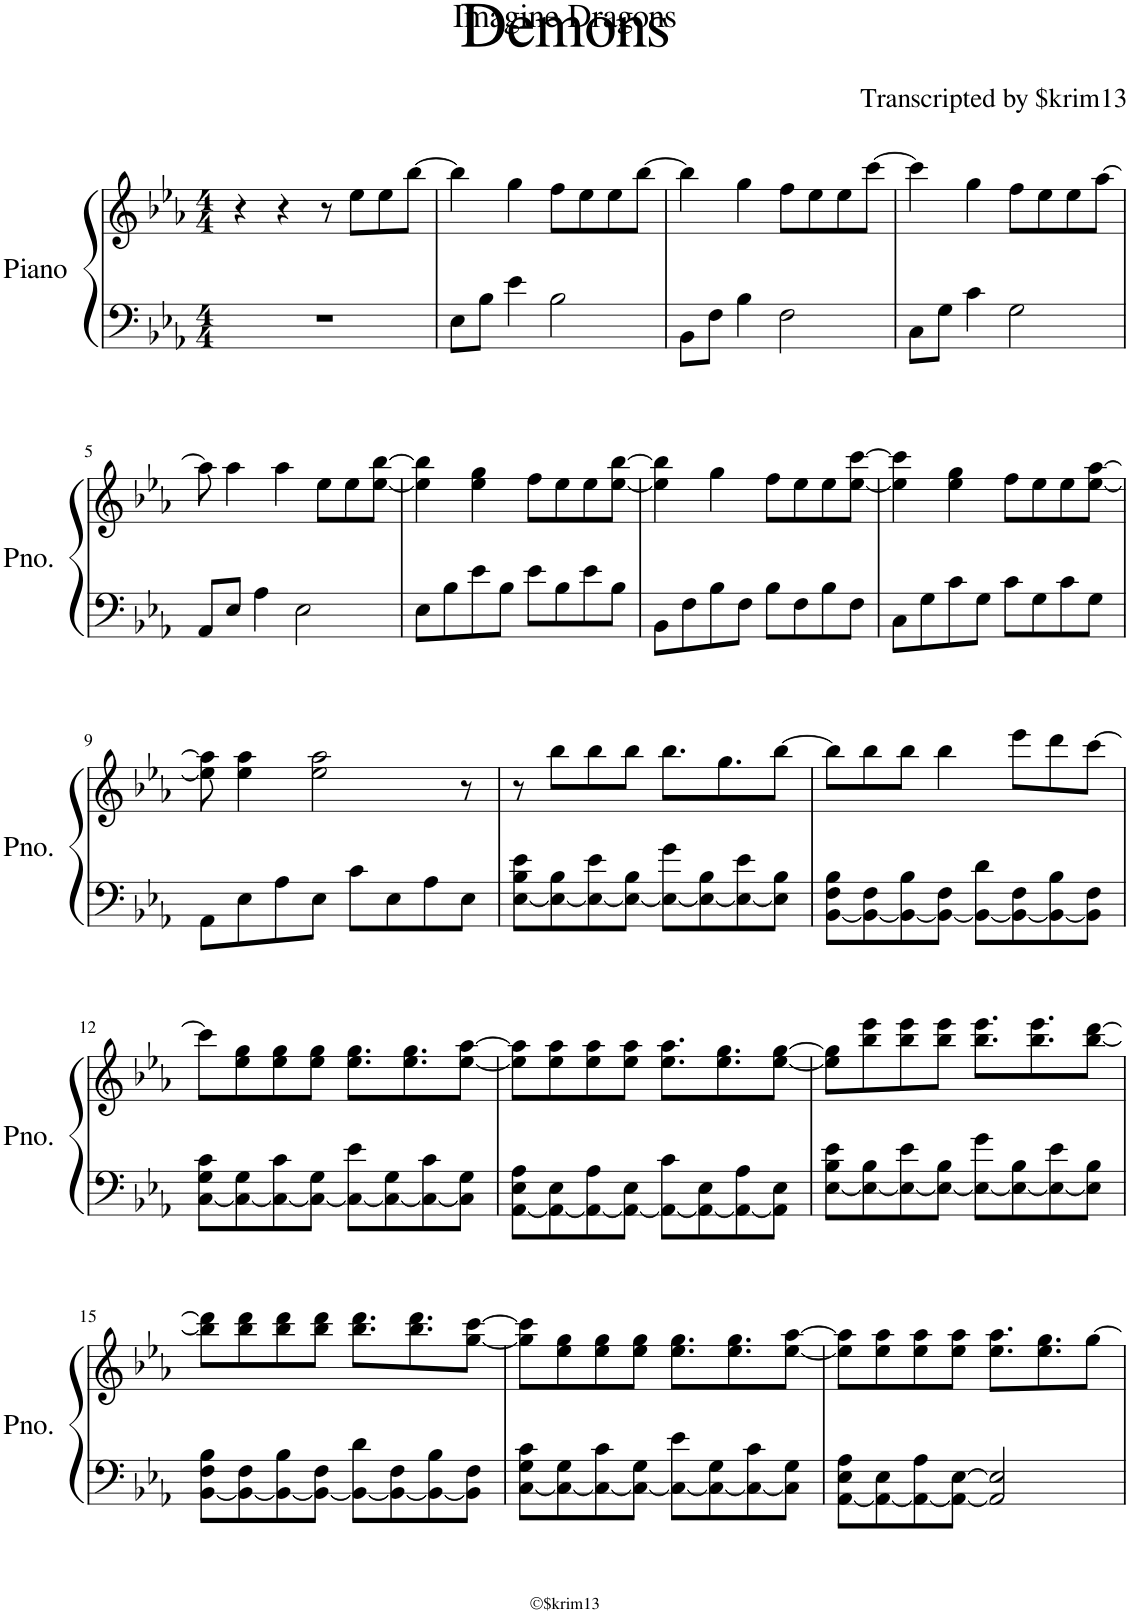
**kern	**kern
*part1	*part1
*staff2	*staff1
*I"Piano	*
*I'Pno.	*
*clefF4	*clefG2
*k[b-e-a-]	*k[b-e-a-]
*M4/4	*M4/4
=1	=1
1r	4r
.	4r
.	8r
.	8ee-\L
.	8ee-\
.	[8bb-\J
=2	=2
8E-\L	4bb-\]
8B-\J	.
4e-\	4gg\
2B-\	8ff\L
.	8ee-\
.	8ee-\
.	[8bb-\J
=3	=3
8BB-\L	4bb-\]
8F\J	.
4B-\	4gg\
2F\	8ff\L
.	8ee-\
.	8ee-\
.	[8ccc\J
=4	=4
8C\L	4ccc\]
8G\J	.
4c\	4gg\
2G\	8ff\L
.	8ee-\
.	8ee-\
.	[8aa-\J
!!LO:LB:g=z
=5	=5
8AA-/L	8aa-\]
8E-/J	4aa-\
4A-\	.
.	4aa-\
2E-\	.
.	8ee-\L
.	8ee-\
.	[8ee-\ [8bb-\J
=6	=6
8E-\L	4ee-\] 4bb-\]
8B-\	.
8e-\	4ee-\ 4gg\
8B-\J	.
8e-\L	8ff\L
8B-\	8ee-\
8e-\	8ee-\
8B-\J	[8ee-\ [8bb-\J
=7	=7
8BB-\L	4ee-\] 4bb-\]
8F\	.
8B-\	4gg\
8F\J	.
8B-\L	8ff\L
8F\	8ee-\
8B-\	8ee-\
8F\J	[8ee-\ [8ccc\J
=8	=8
8C\L	4ee-\] 4ccc\]
8G\	.
8c\	4ee-\ 4gg\
8G\J	.
8c\L	8ff\L
8G\	8ee-\
8c\	8ee-\
8G\J	[8ee-\ [8aa-\J
!!LO:LB:g=z
=9	=9
8AA-\L	8ee-\] 8aa-\]
8E-\	4ee-\ 4aa-\
8A-\	.
8E-\J	2ee-\ 2aa-\
8c\L	.
8E-\	.
8A-\	.
8E-\J	8r
=10	=10
[8E-\ 8B-\ 8e-\L	8r
8E-\_ 8B-\	8bb-\L
8E-\_ 8e-\	8bb-\
8E-\_ 8B-\J	8bb-\J
8E-\_ 8g\L	8.bb-\L
8E-\_ 8B-\	.
.	8.gg\
8E-\_ 8e-\	.
8E-\] 8B-\J	[8bb-\J
=11	=11
[8BB-\ 8F\ 8B-\L	8bb-\L]
8BB-\_ 8F\	8bb-\
8BB-\_ 8B-\	8bb-\J
8BB-\_ 8F\J	4bb-\
8BB-\_ 8d\L	.
8BB-\_ 8F\	8eee-\L
8BB-\_ 8B-\	8ddd\
8BB-\] 8F\J	[8ccc\J
!!LO:LB:g=z
=12	=12
[8C\ 8G\ 8c\L	8ccc\L]
8C\_ 8G\	8ee-\ 8gg\
8C\_ 8c\	8ee-\ 8gg\
8C\_ 8G\J	8ee-\ 8gg\J
8C\_ 8e-\L	8.ee-\ 8.gg\L
8C\_ 8G\	.
.	8.ee-\ 8.gg\
8C\_ 8c\	.
8C\] 8G\J	[8ee-\ [8aa-\J
=13	=13
[8AA-\ 8E-\ 8A-\L	8ee-\] 8aa-\]L
8AA-\_ 8E-\	8ee-\ 8aa-\
8AA-\_ 8A-\	8ee-\ 8aa-\
8AA-\_ 8E-\J	8ee-\ 8aa-\J
8AA-\_ 8c\L	8.ee-\ 8.aa-\L
8AA-\_ 8E-\	.
.	8.ee-\ 8.gg\
8AA-\_ 8A-\	.
8AA-\] 8E-\J	[8ee-\ [8gg\J
=14	=14
[8E-\ 8B-\ 8e-\L	8ee-\] 8gg\]L
8E-\_ 8B-\	8bb-\ 8eee-\
8E-\_ 8e-\	8bb-\ 8eee-\
8E-\_ 8B-\J	8bb-\ 8eee-\J
8E-\_ 8g\L	8.bb-\ 8.eee-\L
8E-\_ 8B-\	.
.	8.bb-\ 8.eee-\
8E-\_ 8e-\	.
8E-\] 8B-\J	[8bb-\ [8ddd\J
!!LO:LB:g=z
=15	=15
[8BB-\ 8F\ 8B-\L	8bb-\] 8ddd\]L
8BB-\_ 8F\	8bb-\ 8ddd\
8BB-\_ 8B-\	8bb-\ 8ddd\
8BB-\_ 8F\J	8bb-\ 8ddd\J
8BB-\_ 8d\L	8.bb-\ 8.ddd\L
8BB-\_ 8F\	.
.	8.bb-\ 8.ddd\
8BB-\_ 8B-\	.
8BB-\] 8F\J	[8gg\ [8ccc\J
=16	=16
[8C\ 8G\ 8c\L	8gg\] 8ccc\]L
8C\_ 8G\	8ee-\ 8gg\
8C\_ 8c\	8ee-\ 8gg\
8C\_ 8G\J	8ee-\ 8gg\J
8C\_ 8e-\L	8.ee-\ 8.gg\L
8C\_ 8G\	.
.	8.ee-\ 8.gg\
8C\_ 8c\	.
8C\] 8G\J	[8ee-\ [8aa-\J
=17	=17
[8AA-\ 8E-\ 8A-\L	8ee-\] 8aa-\]L
8AA-\_ 8E-\	8ee-\ 8aa-\
8AA-\_ 8A-\	8ee-\ 8aa-\
8AA-\_ [8E-\J	8ee-\ 8aa-\J
2AA-/] 2E-/]	8.ee-\ 8.aa-\L
.	8.ee-\ 8.gg\
.	[8gg\J
=	=
*-	*-
